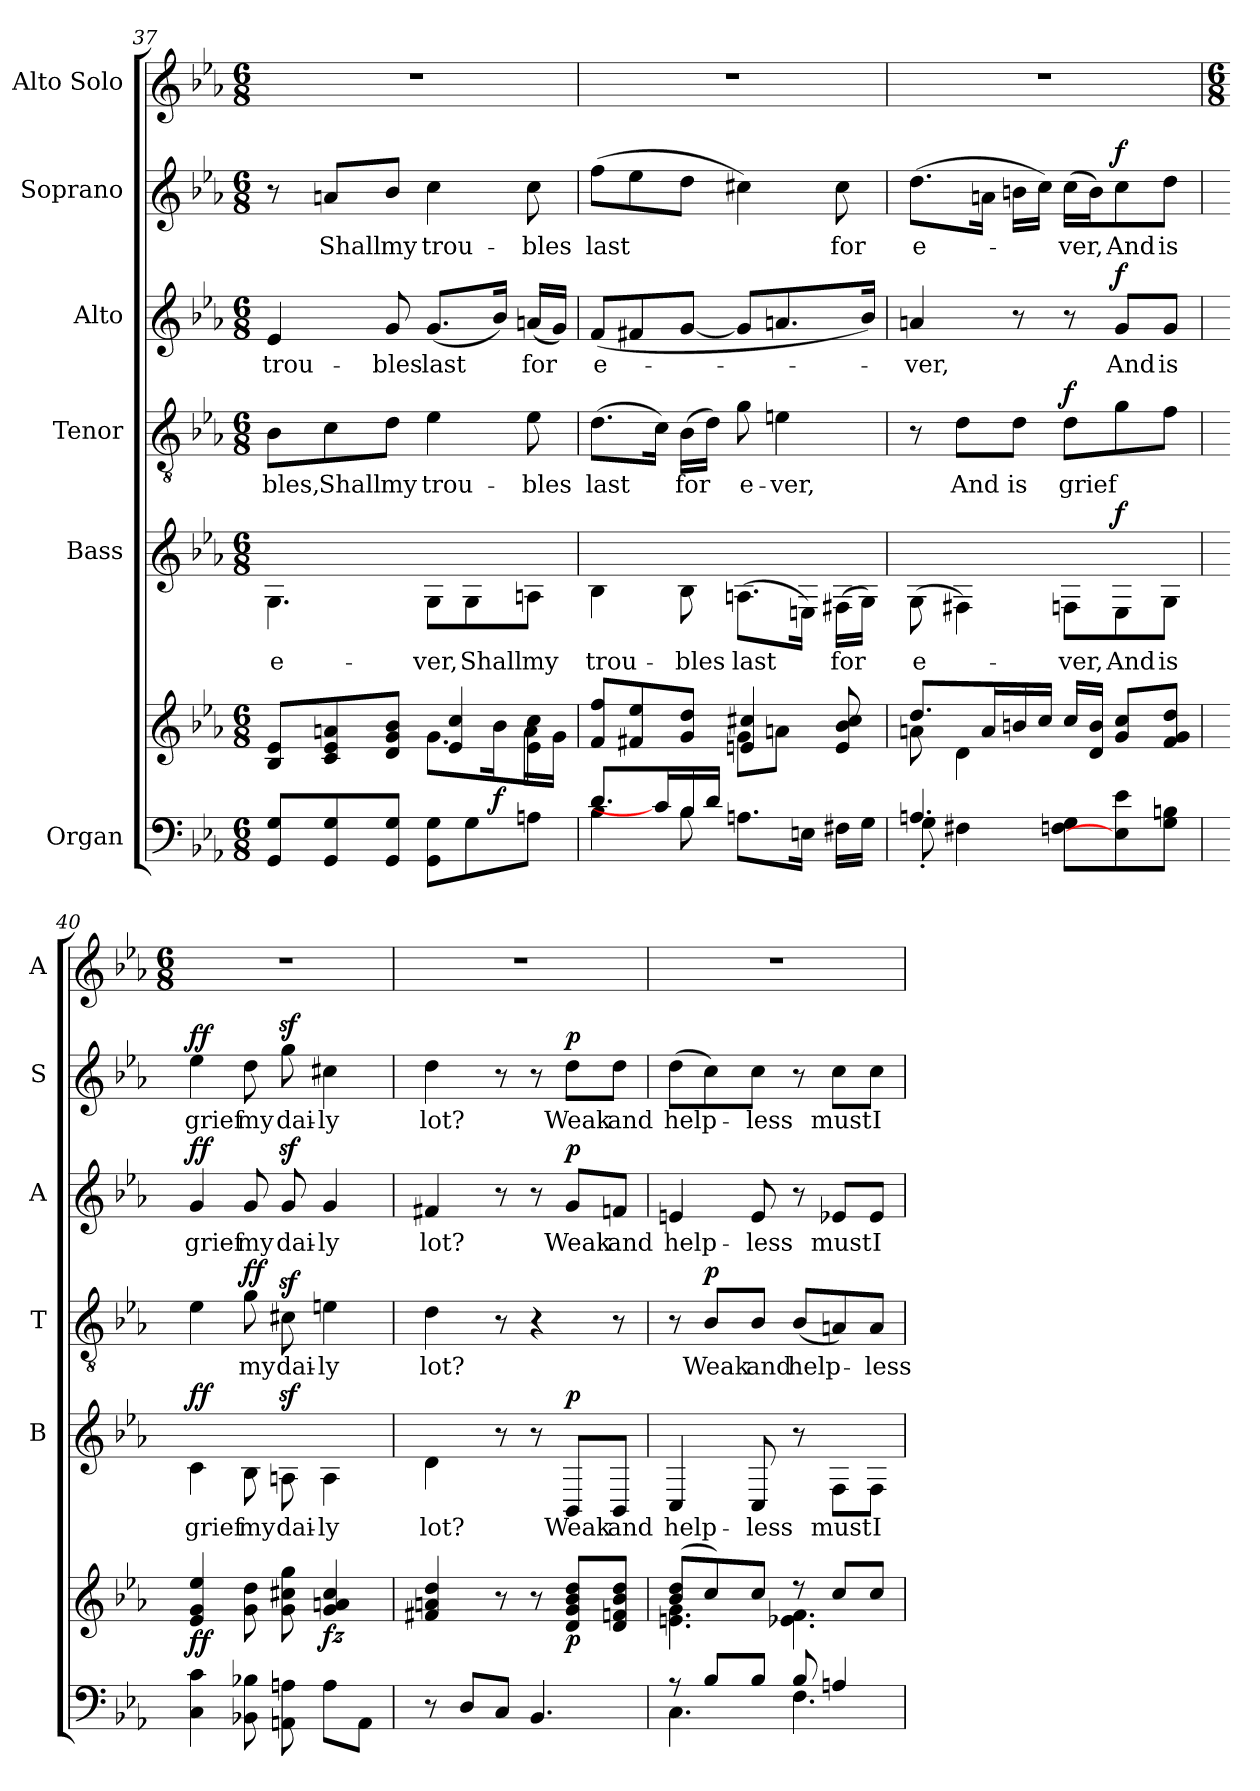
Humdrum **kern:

**kern	**kern	**dynam	**kern	**text	**dynam	**kern	**text	**dynam	**kern	**text	**dynam	**kern	**text	**dynam	**kern
*part6	*part6	*part6	*part5	*part5	*part5	*part4	*part4	*part4	*part3	*part3	*part3	*part2	*part2	*part2	*part1
*staff7	*staff6	*staff6/7	*staff5	*staff5	*staff5	*staff4	*staff4	*staff4	*staff3	*staff3	*staff3	*staff2	*staff2	*staff2	*staff1
*I"Organ	*	*	*I"Bass	*	*	*I"Tenor	*	*	*I"Alto	*	*	*I"Soprano	*	*	*I"Alto Solo
*	*	*	*I'B	*	*	*I'T	*	*	*I'A	*	*	*I'S	*	*	*I'A
!!LO:PB:g=z
*clefF4	*clefG2	*	*clefG2	*	*	*clefGv2	*	*	*clefG2	*	*	*clefG2	*	*	*clefG2
*k[b-e-a-]	*k[b-e-a-]	*	*k[b-e-a-]	*	*	*k[b-e-a-]	*	*	*k[b-e-a-]	*	*	*k[b-e-a-]	*	*	*k[b-e-a-]
*E-:	*E-:	*	*E-:	*	*	*E-:	*	*	*E-:	*	*	*E-:	*	*	*E-:
*M6/8	*M6/8	*	*M6/8	*	*	*M6/8	*	*	*M6/8	*	*	*M6/8	*	*	*M6/8
=37	=37	=37	=37	=37	=37	=37	=37	=37	=37	=37	=37	=37	=37	=37	=37
*^	*^	*	*	*	*	*	*	*	*	*	*	*	*	*	*
!	!	!	!	!	!	!LO:LY:b	!	!	!LO:LY:b	!	!	!LO:LY:b	!	!	!	!	!
8GG/ 8G/L	2ryy	8B-/ 8e-/L	4ryy	.	4.G\	e-	.	8B-\L	-bles,	.	4e-/	trou-	.	8r	.	.	2.r
!	!	!	!	!	!	!	!	!	!LO:LY:b	!	!	!	!	!	!LO:LY:b	!	!
8GG/ 8G/	.	8c/ 8e-/ 8an/	.	.	.	.	.	8c\	Shall	.	.	.	.	8an/L	Shall	.	.
!	!	!	!	!	!	!	!	!	!LO:LY:b	!	!	!LO:LY:b	!	!	!LO:LY:b	!	!
8GG/ 8G/J	.	8d/ 8g/ 8b-/J	8ryy	.	.	.	.	8d\J	my	.	8g/	-bles	.	8b-/J	my	.	.
!	!	!	!	!	!	!LO:LY:b	!	!	!LO:LY:b	!	!	!LO:LY:b	!	!	!LO:LY:b	!	!
8GG\ 8G\L	.	8.g\L	4e-/ 4cc/	.	8G\L	-ver,	.	4e-\	trou-	.	(<8.g/L	last	.	4cc\	trou-	.	.
!	!	!	!	!	!	!LO:LY:b	!	!	!	!	!	!	!	!	!	!	!
8G\	4ryy	.	.	.	8G\	Shall	.	.	.	.	.	.	.	.	.	.	.
!	!	!	!	!LO:DY:b	!	!	!	!	!	!	!	!	!	!	!	!	!
.	.	16b-\K	.	f	.	.	.	.	.	.	16b-/Jk)	.	.	.	.	.	.
!	!	!	!	!	!	!LO:LY:b	!	!	!LO:LY:b	!	!	!LO:LY:b	!	!	!LO:LY:b	!	!
8An\J	.	8e-\ 8cc\J	16a\LL	.	8An\J	my	.	8e-\	-bles	.	(<16an/LL	for	.	8cc\	-bles	.	.
.	.	.	16g\JJ	.	.	.	.	.	.	.	16g/JJ)	.	.	.	.	.	.
=38	=38	=38	=38	=38	=38	=38	=38	=38	=38	=38	=38	=38	=38	=38	=38	=38	=38
!	!	!	!	!	!	!LO:LY:b	!	!	!LO:LY:b	!	!	!LO:LY:b	!	!	!LO:LY:b	!	!
8.d/L	4B-\	8f/ 8ff/L	4ryy	.	4B-\	trou-	.	(>8.d\L	last	.	(<8f/L	e-	.	(>8ff\L	last	.	2.r
.	.	8f#X/ 8ee-/	.	.	.	.	.	.	.	.	8f#X/	.	.	8ee-\	.	.	.
16c/L]	.	.	.	.	.	.	.	16c\Jk)	.	.	.	.	.	.	.	.	.
!	!	!	!	!	!	!LO:LY:b	!	!	!LO:LY:b	!	!	!	!	!	!	!	!
16B-/	8B-\	8g/ 8dd/J	8ryy	.	8B-\	-bles	.	(>16B-\LL	for	.	[8g/J	.	.	8dd\J	.	.	.
16d/JJ	.	.	.	.	.	.	.	16d\JJ)	.	.	.	.	.	.	.	.	.
!	!	!	!	!	!	!LO:LY:b	!	!	!LO:LY:b	!	!	!	!	!	!	!	!
8.An\L	8ryy	8g\L	4en/ 4cc#X/	.	(>8.An\L	last	.	8g\	e-	.	8g/L]	.	.	4cc#X\)	.	.	.
!	!	!	!	!	!	!	!	!	!LO:LY:b	!	!	!	!	!	!	!	!
.	4ryy	8an\J	.	.	.	.	.	4en\	-ver,	.	8.an/	.	.	.	.	.	.
16En\Jk	.	.	.	.	16En\Jk)	.	.	.	.	.	.	.	.	.	.	.	.
!	!	!	!	!	!	!LO:LY:b	!	!	!	!	!	!	!	!	!LO:LY:b	!	!
16F#X\LL	.	8ryy	8e/ 8b-/ 8cc#/	.	(>16F#X\LL	for	.	.	.	.	.	.	.	8cc#\	for	.	.
16G\JJ	.	.	.	.	16G\JJ)	.	.	.	.	.	16b-/Jk)	.	.	.	.	.	.
=39	=39	=39	=39	=39	=39	=39	=39	=39	=39	=39	=39	=39	=39	=39	=39	=39	=39
!	!	!	!	!	!	!LO:LY:b	!	!	!	!	!	!LO:LY:b	!	!	!LO:LY:b	!	!
4.An/	8G'\	8.dd/L	8an\	.	(>8G\	e-	.	8r	.	.	4an/	ver,	.	(>8.dd\L	e-	.	2.r
!	!	!	!	!	!	!	!	!	!LO:LY:b	!	!	!	!	!	!	!	!
.	4F#X\	.	4d\	.	4F#X\)	.	.	8d\L	And	.	.	.	.	.	.	.	.
.	.	16a/L	.	.	.	.	.	.	.	.	.	.	.	16an\Jk	.	.	.
!	!	!	!	!	!	!	!	!	!LO:LY:b	!	!	!	!	!	!	!	!
.	.	16bn/	.	.	.	.	.	8d\J	is	.	8r	.	.	16bn\LL	.	.	.
.	.	16cc/JJ	.	.	.	.	.	.	.	.	.	.	.	16cc\JJ)	.	.	.
!	!	!	!	!	!	!LO:LY:b	!	!	!LO:LY:b	!LO:DY:b	!	!	!	!	!LO:LY:b	!	!
8Fni\ 8G\L	8ryy	16cc/LL	8ryy	.	8Fn\L	ver,	.	8d\L	grief	f	8r	.	.	(>16cc\LL	ver,	.	.
.	.	16d/ 16b/JJ	.	.	.	.	.	.	.	.	.	.	.	16b\J)	.	.	.
!	!	!	!	!	!	!LO:LY:b	!LO:DY:b	!	!	!	!	!LO:LY:b	!LO:DY:b	!	!LO:LY:b	!LO:DY:b	!
8E-\] 8e-\	4ryy	8g/ 8cc/L	4ryy	.	8E-\	And	f	8g\	.	.	8g/L	And	f	8cc\	And	f	.
!	!	!	!	!	!	!LO:LY:b	!	!	!	!	!	!LO:LY:b	!	!	!LO:LY:b	!	!
8G\ 8Bn\J	.	8f/ 8g/ 8dd/J	.	.	8G\J	is	.	8f\J	.	.	8g/J	is	.	8dd\J	is	.	.
!!LO:PB:g=z
=40	=40	=40	=40	=40	=40	=40	=40	=40	=40	=40	=40	=40	=40	=40	=40	=40	=40
*	*	*	*	*	*	*	*	*	*	*	*	*	*	*	*	*	*M6/8
!	!	!	!	!LO:DY:b	!	!LO:LY:b	!LO:DY:b	!	!	!	!	!LO:LY:b	!LO:DY:b	!	!LO:LY:b	!LO:DY:b	!
4C\ 4c\	2ryy	4e-/ 4g/ 4ee-/	2ryy	ff	4c\	grief	ff	4e-\	.	.	4g/	grief	ff	4ee-\	grief	ff	2.r
!	!	!	!	!	!	!LO:LY:b	!	!	!LO:LY:b	!LO:DY:b	!	!LO:LY:b	!	!	!LO:LY:b	!	!
8BB-X\ 8B-X\	.	8g\ 8dd\	.	.	8B-i\	my	.	8g\	my	ff	8g/	my	.	8dd\	my	.	.
!	!	!	!	!	!	!LO:LY:b	!	!	!LO:LY:b	!	!	!LO:LY:b	!	!	!LO:LY:b	!	!
8AAn\ 8An\	.	8g\ 8cc#X\ 8gg\	.	.	8Anz<\	dai-	.	8c#Xz<\	dai-	.	8gz</	dai-	.	8ggz<\	dai-	.	.
!	!	!	!	!LO:DY:b	!	!LO:LY:b	!	!	!LO:LY:b	!	!	!LO:LY:b	!	!	!LO:LY:b	!	!
8A\L	4ryy	4g/ 4an/ 4cc#/	4ryy	fz	4A\	-ly	.	4en\	-ly	.	4g/	-ly	.	4cc#X\	-ly	.	.
8AA\J	.	.	.	.	.	.	.	.	.	.	.	.	.	.	.	.	.
=41	=41	=41	=41	=41	=41	=41	=41	=41	=41	=41	=41	=41	=41	=41	=41	=41	=41
!	!	!	!	!	!	!LO:LY:b	!	!	!LO:LY:b	!	!	!LO:LY:b	!	!	!LO:LY:b	!	!
8r	2ryy	4f#X/ 4an/ 4dd/	2ryy	.	4d\	lot?	.	4d\	lot?	.	4f#X/	lot?	.	4dd\	lot?	.	2.r
8D/L	.	.	.	.	.	.	.	.	.	.	.	.	.	.	.	.	.
8C/J	.	8r	.	.	8r	.	.	8r	.	.	8r	.	.	8r	.	.	.
4.BB-/	.	8r	.	.	8r	.	.	4r	.	.	8r	.	.	8r	.	.	.
!	!	!	!	!LO:DY:b	!	!LO:LY:b	!LO:DY:b	!	!	!	!	!LO:LY:b	!LO:DY:b	!	!LO:LY:b	!LO:DY:b	!
.	4ryy	8d/ 8g/ 8b-/ 8dd/L	4ryy	p	8BB-/L	Weak	p	.	.	.	8g/L	Weak	p	8dd\L	Weak	p	.
!	!	!	!	!	!	!LO:LY:b	!	!	!	!	!	!LO:LY:b	!	!	!LO:LY:b	!	!
.	.	8d/ 8fn/ 8b-/ 8dd/J	.	.	8BB-/J	and	.	8r	.	.	8fn/J	and	.	8dd\J	and	.	.
=42	=42	=42	=42	=42	=42	=42	=42	=42	=42	=42	=42	=42	=42	=42	=42	=42	=42
!	!	!	!	!	!	!LO:LY:b	!	!	!	!	!	!LO:LY:b	!	!	!LO:LY:b	!	!
8r	4.C\	(>8b-/ 8dd/L	4.en\ 4.g\	.	4C/	help-	.	8r	.	.	4en/	help-	.	(>8dd\L	help-	.	2.r
!	!	!	!	!	!	!	!	!	!LO:LY:b	!LO:DY:b	!	!	!	!	!	!	!
8B-/L	.	8cc/)	.	.	.	.	.	8B-/L	Weak	p	.	.	.	8cc\)	.	.	.
!	!	!	!	!	!	!LO:LY:b	!	!	!LO:LY:b	!	!	!LO:LY:b	!	!	!LO:LY:b	!	!
8B-/J	.	8cc/J	.	.	8C/	-less	.	8B-/J	and	.	8e/	-less	.	8cc\J	less	.	.
!	!	!	!	!	!	!	!	!	!LO:LY:b	!	!	!	!	!	!	!	!
8B-/	4.F\	8r	4.e-X\ 4.f\	.	8r	.	.	(<8B-/L	help-	.	8r	.	.	8r	.	.	.
!	!	!	!	!	!	!LO:LY:b	!	!	!	!	!	!LO:LY:b	!	!	!LO:LY:b	!	!
4An/	.	8cc/L	.	.	8F\L	must	.	8An/)	.	.	8e-X/L	must	.	8cc\L	must	.	.
!	!	!	!	!	!	!LO:LY:b	!	!	!LO:LY:b	!	!	!LO:LY:b	!	!	!LO:LY:b	!	!
.	.	8cc/J	.	.	8F\J	I	.	8A/J	less	.	8e-/J	I	.	8cc\J	I	.	.
*v	*v	*	*	*	*	*	*	*	*	*	*	*	*	*	*	*	*
*	*v	*v	*	*	*	*	*	*	*	*	*	*	*	*	*	*
=	=	=	=	=	=	=	=	=	=	=	=	=	=	=	=
*-	*-	*-	*-	*-	*-	*-	*-	*-	*-	*-	*-	*-	*-	*-	*-
